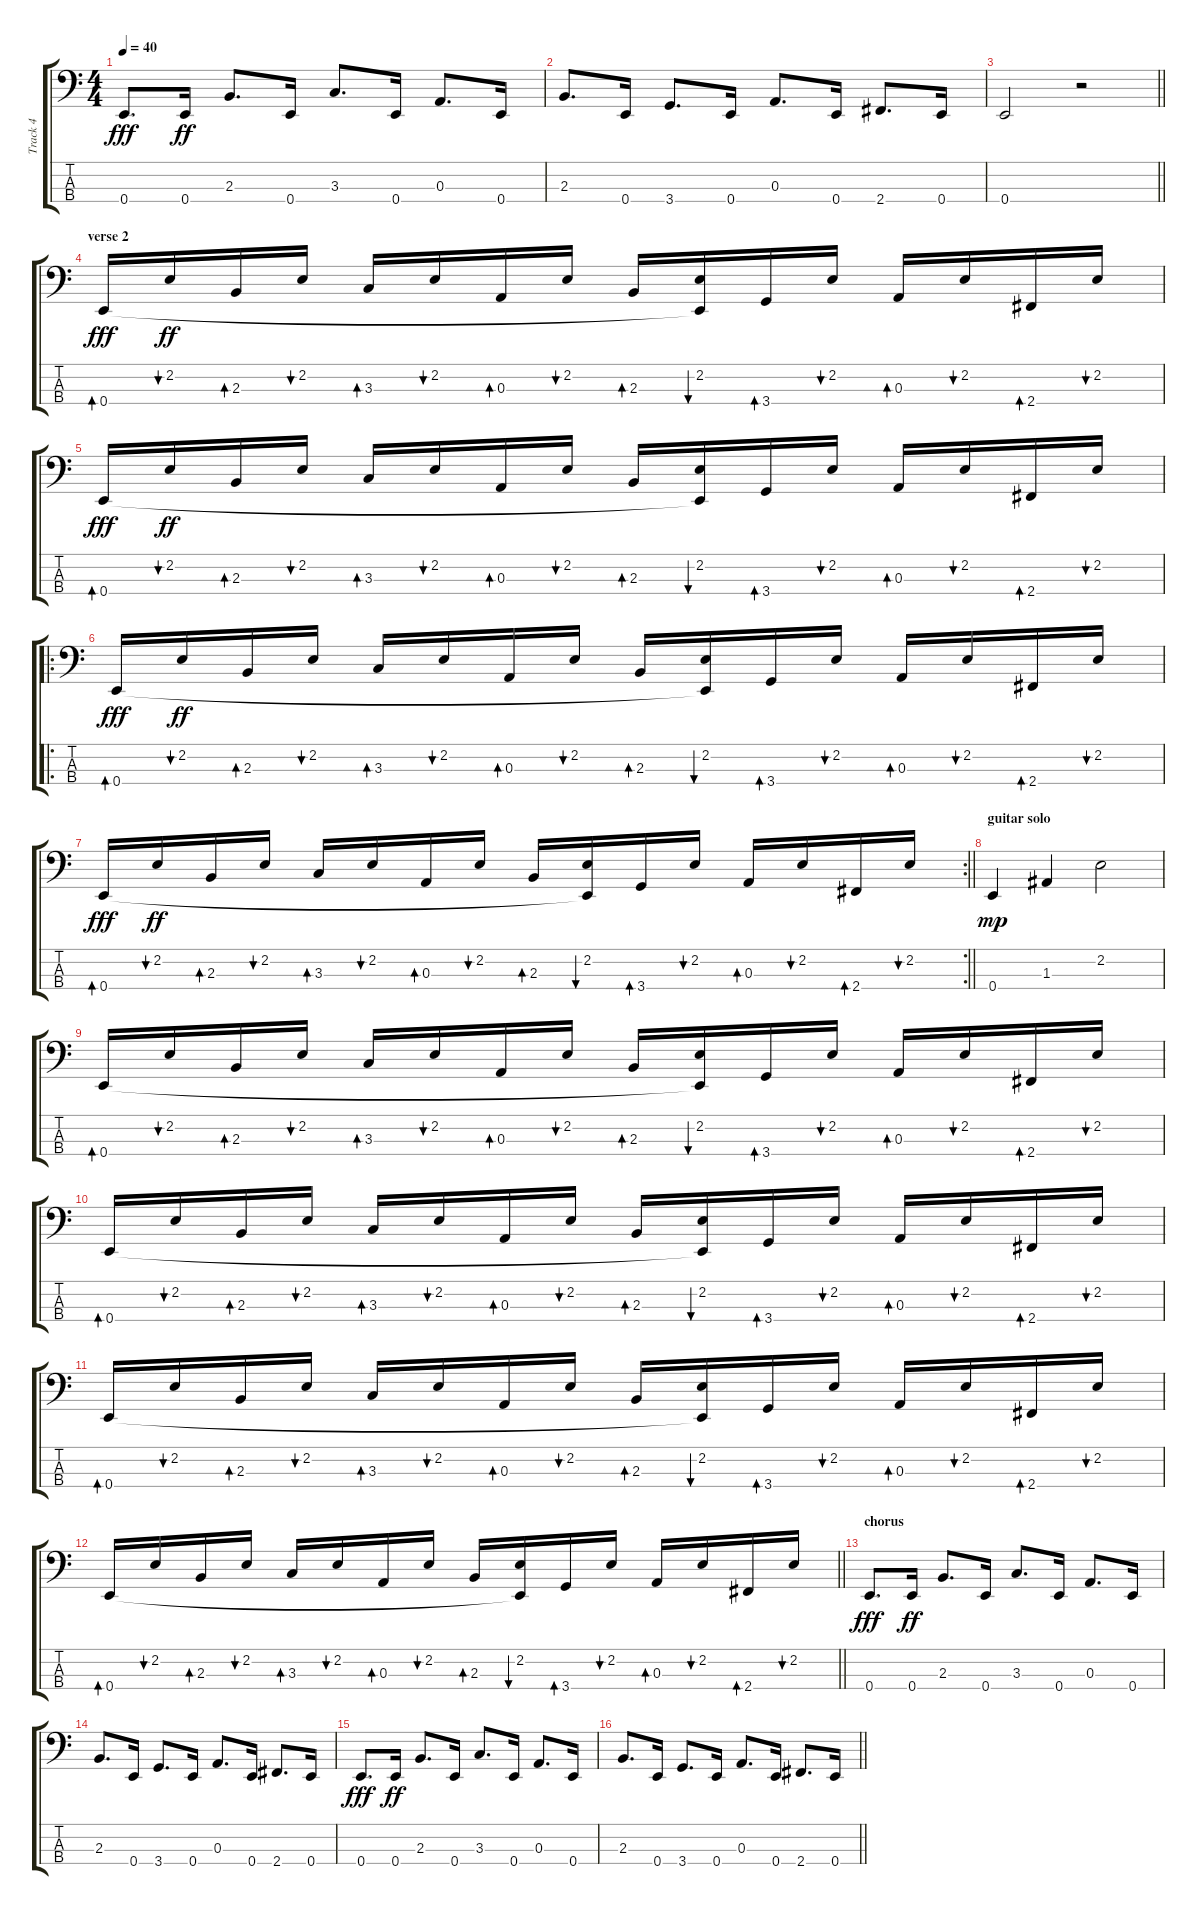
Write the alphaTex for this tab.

\track ("Track 4" "Track 4") {instrument electricbassfinger}
\staff {score tabs}
\tuning (G2 D2 A1 E1) {hide}
\ts (4 4)
\tempo 40
\clef f4
\ks c
0.4.8{d dy fff} 0.4.16{dy ff} 2.3.8{d} 0.4.16 3.3.8{d} 0.4.16 0.3.8{d} 0.4.16 |
2.3.8{d} 0.4.16 3.4.8{d} 0.4.16 0.3.8{d} 0.4.16 2.4.8{d} 0.4.16 |
\barLineRight lightlight
0.4.2 r.2 |
\section ("" "verse 2")
0.4.16{bd 480 dy fff} 2.2.16{bu 120 dy ff} 2.3.16{bd 120} 2.2.16{bu 120} 3.3.16{bd 120} 2.2.16{bu 120} 0.3.16{bd 120} 2.2.16{bu 120} 2.3.16{bd 60} (2.2 0.4{t}).16{bu 60} 3.4.16{bd 60} 2.2.16{bu 60} 0.3.16{bd 60} 2.2.16{bu 60} 2.4.16{bd 60} 2.2.16{bu 60} |
0.4.16{bd 480 dy fff} 2.2.16{bu 120 dy ff} 2.3.16{bd 120} 2.2.16{bu 120} 3.3.16{bd 120} 2.2.16{bu 120} 0.3.16{bd 120} 2.2.16{bu 120} 2.3.16{bd 60} (2.2 0.4{t}).16{bu 60} 3.4.16{bd 60} 2.2.16{bu 60} 0.3.16{bd 60} 2.2.16{bu 60} 2.4.16{bd 60} 2.2.16{bu 60} |
\ro
0.4.16{bd 480 dy fff} 2.2.16{bu 120 dy ff} 2.3.16{bd 120} 2.2.16{bu 120} 3.3.16{bd 120} 2.2.16{bu 120} 0.3.16{bd 120} 2.2.16{bu 120} 2.3.16{bd 60} (2.2 0.4{t}).16{bu 60} 3.4.16{bd 60} 2.2.16{bu 60} 0.3.16{bd 60} 2.2.16{bu 60} 2.4.16{bd 60} 2.2.16{bu 60} |
\rc 2
\barLineRight lightlight
0.4.16{bd 480 dy fff} 2.2.16{bu 120 dy ff} 2.3.16{bd 120} 2.2.16{bu 120} 3.3.16{bd 120} 2.2.16{bu 120} 0.3.16{bd 120} 2.2.16{bu 120} 2.3.16{bd 60} (2.2 0.4{t}).16{bu 60} 3.4.16{bd 60} 2.2.16{bu 60} 0.3.16{bd 60} 2.2.16{bu 60} 2.4.16{bd 60} 2.2.16{bu 60} |
\section ("" "guitar solo")
0.4.4{dy mp} 1.3.4 2.2.2 |
0.4.16{bd 480} 2.2.16{bu 120} 2.3.16{bd 120} 2.2.16{bu 120} 3.3.16{bd 120} 2.2.16{bu 120} 0.3.16{bd 120} 2.2.16{bu 120} 2.3.16{bd 60} (2.2 0.4{t}).16{bu 60} 3.4.16{bd 60} 2.2.16{bu 60} 0.3.16{bd 60} 2.2.16{bu 60} 2.4.16{bd 60} 2.2.16{bu 60} |
0.4.16{bd 480} 2.2.16{bu 120} 2.3.16{bd 120} 2.2.16{bu 120} 3.3.16{bd 120} 2.2.16{bu 120} 0.3.16{bd 120} 2.2.16{bu 120} 2.3.16{bd 60} (2.2 0.4{t}).16{bu 60} 3.4.16{bd 60} 2.2.16{bu 60} 0.3.16{bd 60} 2.2.16{bu 60} 2.4.16{bd 60} 2.2.16{bu 60} |
0.4.16{bd 480} 2.2.16{bu 120} 2.3.16{bd 120} 2.2.16{bu 120} 3.3.16{bd 120} 2.2.16{bu 120} 0.3.16{bd 120} 2.2.16{bu 120} 2.3.16{bd 60} (2.2 0.4{t}).16{bu 60} 3.4.16{bd 60} 2.2.16{bu 60} 0.3.16{bd 60} 2.2.16{bu 60} 2.4.16{bd 60} 2.2.16{bu 60} |
\barLineRight lightlight
0.4.16{bd 480} 2.2.16{bu 120} 2.3.16{bd 120} 2.2.16{bu 120} 3.3.16{bd 120} 2.2.16{bu 120} 0.3.16{bd 120} 2.2.16{bu 120} 2.3.16{bd 60} (2.2 0.4{t}).16{bu 60} 3.4.16{bd 60} 2.2.16{bu 60} 0.3.16{bd 60} 2.2.16{bu 60} 2.4.16{bd 60} 2.2.16{bu 60} |
\section ("" "chorus")
0.4.8{d dy fff} 0.4.16{dy ff} 2.3.8{d} 0.4.16 3.3.8{d} 0.4.16 0.3.8{d} 0.4.16 |
2.3.8{d} 0.4.16 3.4.8{d} 0.4.16 0.3.8{d} 0.4.16 2.4.8{d} 0.4.16 |
0.4.8{d dy fff} 0.4.16{dy ff} 2.3.8{d} 0.4.16 3.3.8{d} 0.4.16 0.3.8{d} 0.4.16 |
\barLineRight lightlight
2.3.8{d} 0.4.16 3.4.8{d} 0.4.16 0.3.8{d} 0.4.16 2.4.8{d} 0.4.16
